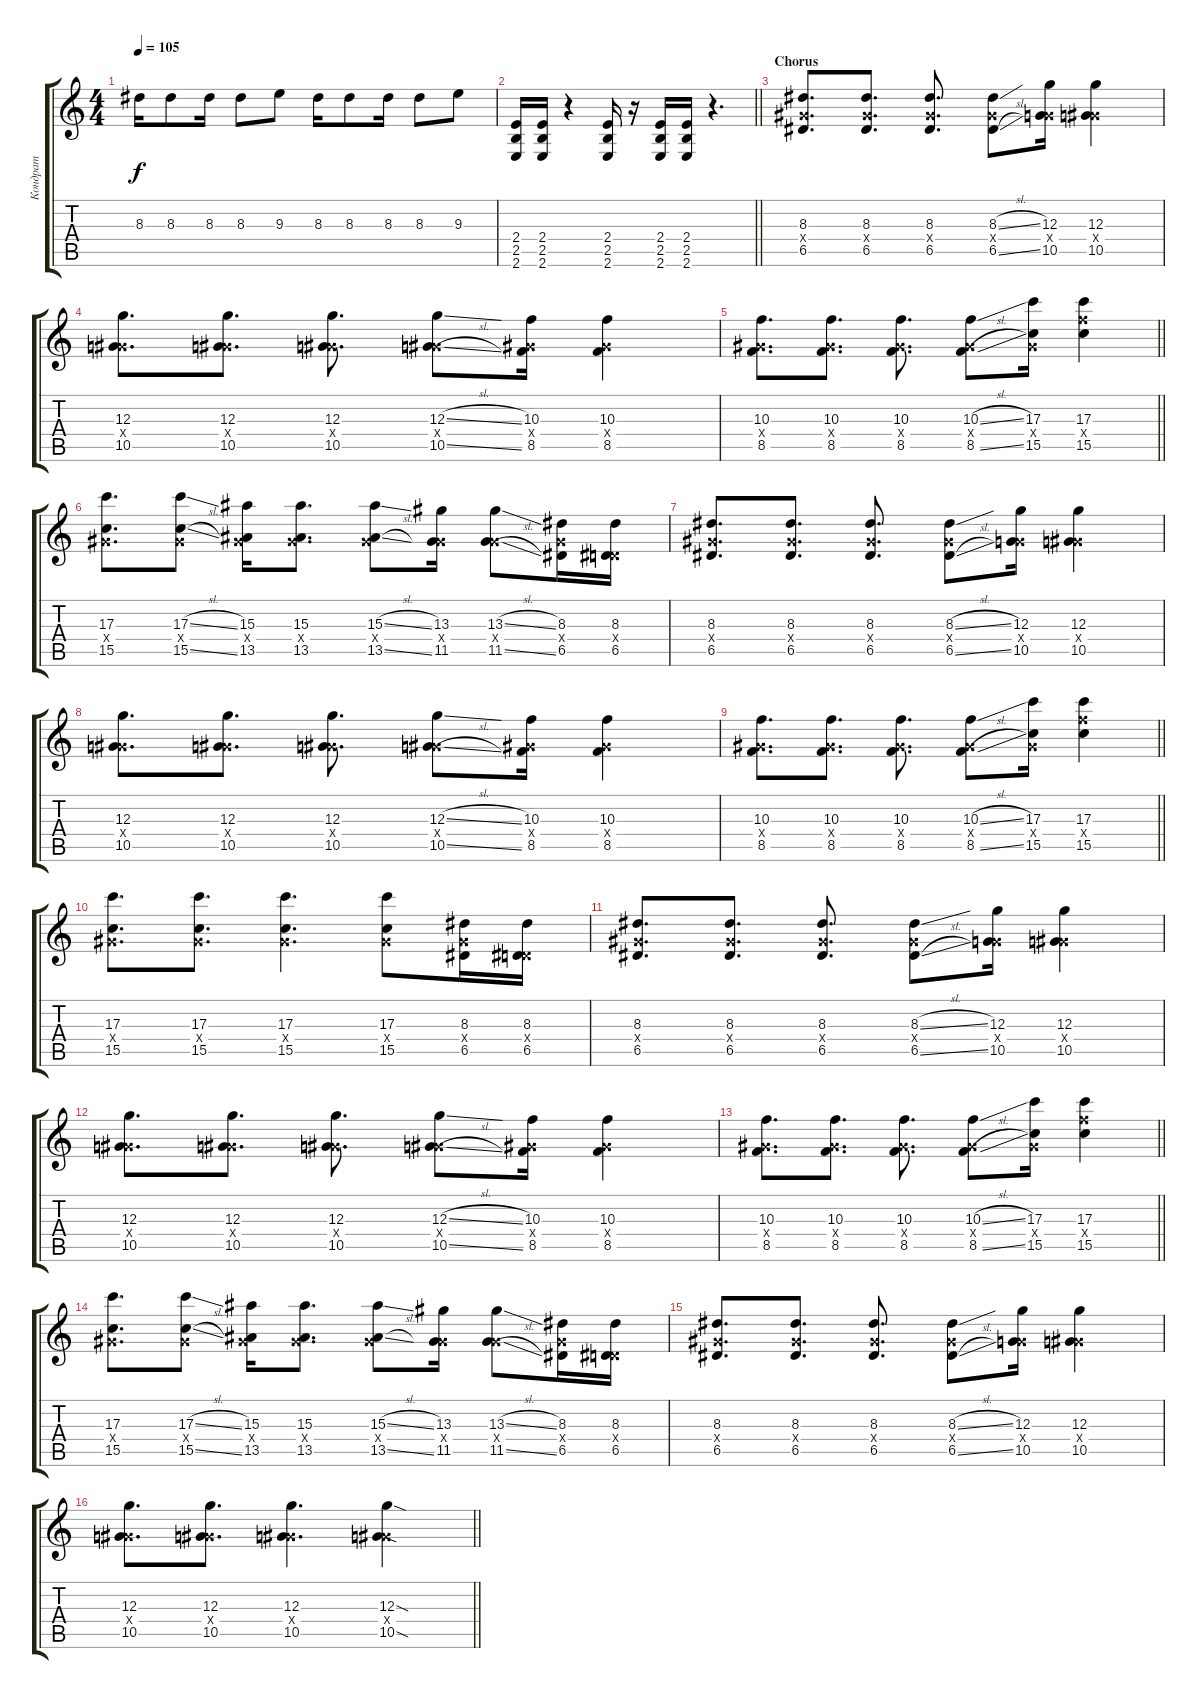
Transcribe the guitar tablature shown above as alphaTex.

\track ("Кондрат" "Кондрат") {instrument distortionguitar}
\staff {score tabs}
\tuning (E4 B3 G3 D3 A2 D2) {hide}
\ts (4 4)
\tempo 105
\clef g2
\ks c
8.3.16{dy f} 8.3.8 8.3.16 8.3.8 9.3.8 8.3.16 8.3.8 8.3.16 8.3.8 9.3.8 |
\barLineRight lightlight
(2.4 2.5 2.6).16 (2.4 2.5 2.6).16 r.4 (2.4 2.5 2.6).16 r.16 (2.4 2.5 2.6).16 (2.4 2.5 2.6).16 r.4{d} |
\section ("" "Chorus")
(8.3 6.4{x} 6.5).8{d} (8.3 6.4{x} 6.5).8{d} (8.3 6.4{x} 6.5).8{d} (8.3{sl} 6.4{x} 6.5{sl}).8 (12.3 6.4{x} 10.5).16 (12.3 6.4{x} 10.5).4 |
(12.3 6.4{x} 10.5).8{d} (12.3 6.4{x} 10.5).8{d} (12.3 6.4{x} 10.5).8{d} (12.3{sl} 6.4{x} 10.5{sl}).8 (10.3 6.4{x} 8.5).16 (10.3 6.4{x} 8.5).4 |
\barLineRight lightlight
(10.3 6.4{x} 8.5).8{d} (10.3 6.4{x} 8.5).8{d} (10.3 6.4{x} 8.5).8{d} (10.3{sl} 6.4{x} 8.5{sl}).8 (17.3 6.4{x} 15.5).16 (17.3 15.4{x} 15.5).4 |
(17.3 6.4{x} 15.5).8{d} (17.3{sl} 6.4{x} 15.5{sl}).8 (15.3 6.4{x} 13.5).16 (15.3 6.4{x} 13.5).8{d} (15.3{sl} 6.4{x} 13.5{sl}).8 (13.3 6.4{x} 11.5).16 (13.3{sl} 6.4{x} 11.5{sl}).8 (8.3 6.4{x} 6.5).16 (8.3 0.4{x} 6.5).16 |
(8.3 6.4{x} 6.5).8{d} (8.3 6.4{x} 6.5).8{d} (8.3 6.4{x} 6.5).8{d} (8.3{sl} 6.4{x} 6.5{sl}).8 (12.3 6.4{x} 10.5).16 (12.3 6.4{x} 10.5).4 |
(12.3 6.4{x} 10.5).8{d} (12.3 6.4{x} 10.5).8{d} (12.3 6.4{x} 10.5).8{d} (12.3{sl} 6.4{x} 10.5{sl}).8 (10.3 6.4{x} 8.5).16 (10.3 6.4{x} 8.5).4 |
\barLineRight lightlight
(10.3 6.4{x} 8.5).8{d} (10.3 6.4{x} 8.5).8{d} (10.3 6.4{x} 8.5).8{d} (10.3{sl} 6.4{x} 8.5{sl}).8 (17.3 6.4{x} 15.5).16 (17.3 15.4{x} 15.5).4 |
(17.3 6.4{x} 15.5).8{d} (17.3 6.4{x} 15.5).8{d} (17.3 6.4{x} 15.5).4{d} (17.3 6.4{x} 15.5).8 (8.3 6.4{x} 6.5).16 (8.3 0.4{x} 6.5).16 |
(8.3 6.4{x} 6.5).8{d} (8.3 6.4{x} 6.5).8{d} (8.3 6.4{x} 6.5).8{d} (8.3{sl} 6.4{x} 6.5{sl}).8 (12.3 6.4{x} 10.5).16 (12.3 6.4{x} 10.5).4 |
(12.3 6.4{x} 10.5).8{d} (12.3 6.4{x} 10.5).8{d} (12.3 6.4{x} 10.5).8{d} (12.3{sl} 6.4{x} 10.5{sl}).8 (10.3 6.4{x} 8.5).16 (10.3 6.4{x} 8.5).4 |
\barLineRight lightlight
(10.3 6.4{x} 8.5).8{d} (10.3 6.4{x} 8.5).8{d} (10.3 6.4{x} 8.5).8{d} (10.3{sl} 6.4{x} 8.5{sl}).8 (17.3 6.4{x} 15.5).16 (17.3 15.4{x} 15.5).4 |
(17.3 6.4{x} 15.5).8{d} (17.3{sl} 6.4{x} 15.5{sl}).8 (15.3 6.4{x} 13.5).16 (15.3 6.4{x} 13.5).8{d} (15.3{sl} 6.4{x} 13.5{sl}).8 (13.3 6.4{x} 11.5).16 (13.3{sl} 6.4{x} 11.5{sl}).8 (8.3 6.4{x} 6.5).16 (8.3 0.4{x} 6.5).16 |
(8.3 6.4{x} 6.5).8{d} (8.3 6.4{x} 6.5).8{d} (8.3 6.4{x} 6.5).8{d} (8.3{sl} 6.4{x} 6.5{sl}).8 (12.3 6.4{x} 10.5).16 (12.3 6.4{x} 10.5).4 |
\barLineRight lightlight
(12.3 6.4{x} 10.5).8{d} (12.3 6.4{x} 10.5).8{d} (12.3 6.4{x} 10.5).4{d} (12.3{sod} 6.4{x} 10.5{sod}).4
